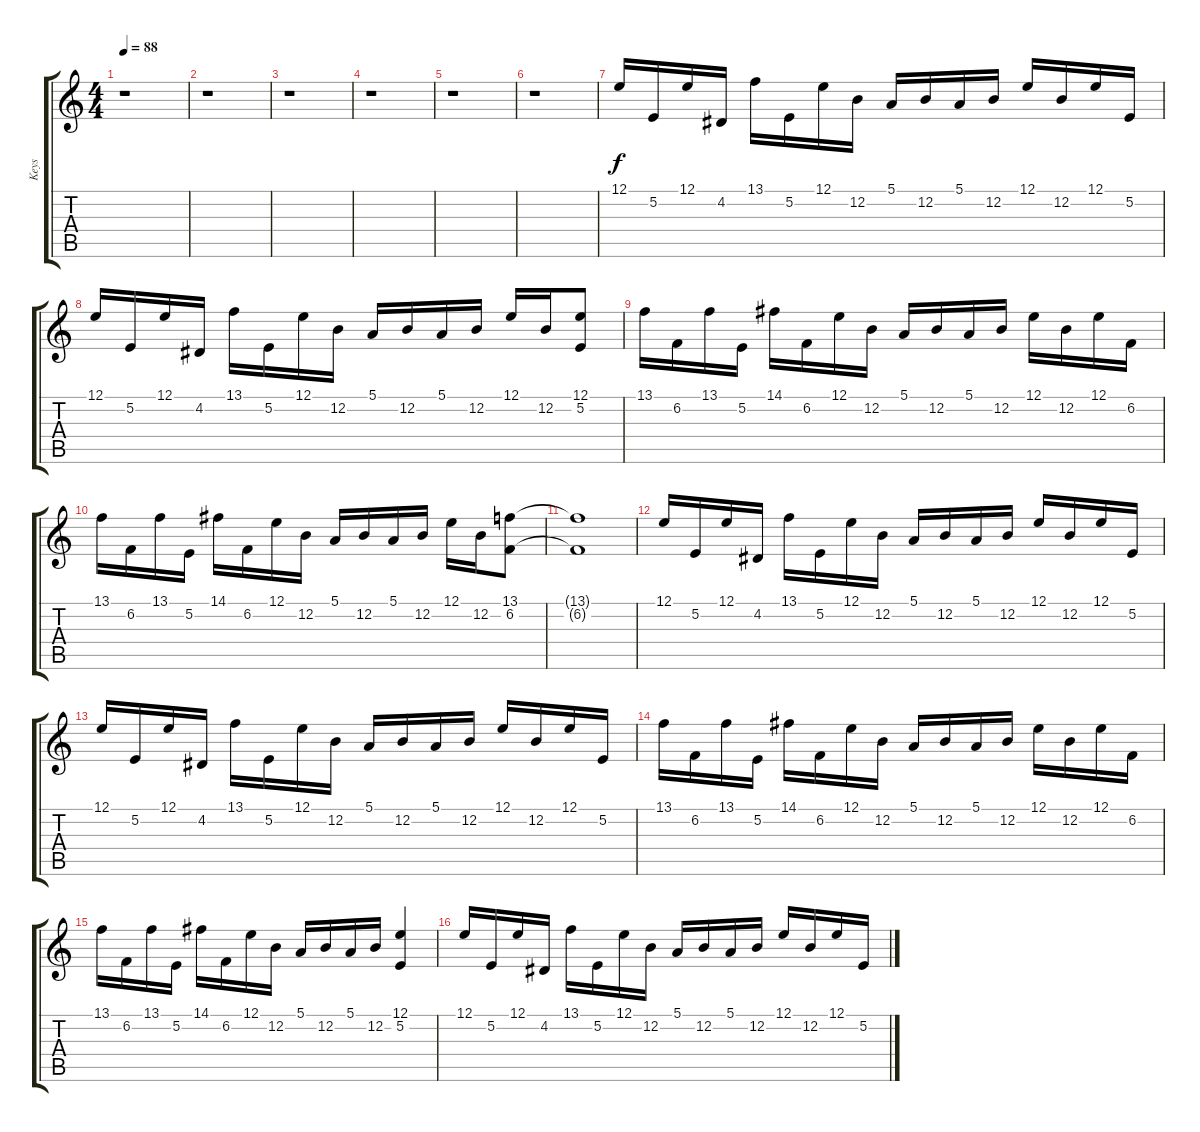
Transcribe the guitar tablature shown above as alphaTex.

\track ("Keys" "Keys") {instrument electricgrandpiano}
\staff {score tabs}
\tuning (E4 B3 G3 D3 A2 E2) {hide}
\ts (4 4)
\tempo 88
\clef g2
\ks c
r.1{dy f} |
r.1 |
r.1 |
r.1 |
r.1 |
r.1{volume 0} |
12.1.16{volume 10} 5.2.16 12.1.16 4.2.16 13.1.16 5.2.16 12.1.16 12.2.16 5.1.16 12.2.16 5.1.16 12.2.16 12.1.16 12.2.16 12.1.16 5.2.16 |
12.1.16 5.2.16 12.1.16 4.2.16 13.1.16 5.2.16 12.1.16 12.2.16 5.1.16 12.2.16 5.1.16 12.2.16 12.1.16 12.2.16 (12.1 5.2).8 |
13.1.16 6.2.16 13.1.16 5.2.16 14.1.16 6.2.16 12.1.16 12.2.16 5.1.16 12.2.16 5.1.16 12.2.16 12.1.16 12.2.16 12.1.16 6.2.16 |
13.1.16 6.2.16 13.1.16 5.2.16 14.1.16 6.2.16 12.1.16 12.2.16 5.1.16 12.2.16 5.1.16 12.2.16 12.1.16 12.2.16 (13.1 6.2).8 |
(13.1{t} 6.2{t}).1{volume 0} |
12.1.16{volume 10} 5.2.16 12.1.16 4.2.16 13.1.16 5.2.16 12.1.16 12.2.16 5.1.16 12.2.16 5.1.16 12.2.16 12.1.16 12.2.16 12.1.16 5.2.16 |
12.1.16 5.2.16 12.1.16 4.2.16 13.1.16 5.2.16 12.1.16 12.2.16 5.1.16 12.2.16 5.1.16 12.2.16 12.1.16 12.2.16 12.1.16 5.2.16 |
13.1.16 6.2.16 13.1.16 5.2.16 14.1.16 6.2.16 12.1.16 12.2.16 5.1.16 12.2.16 5.1.16 12.2.16 12.1.16 12.2.16 12.1.16 6.2.16 |
13.1.16 6.2.16 13.1.16 5.2.16 14.1.16 6.2.16 12.1.16 12.2.16 5.1.16 12.2.16 5.1.16 12.2.16 (12.1 5.2).4 |
12.1.16 5.2.16 12.1.16 4.2.16 13.1.16 5.2.16 12.1.16 12.2.16 5.1.16 12.2.16 5.1.16 12.2.16 12.1.16 12.2.16 12.1.16 5.2.16
